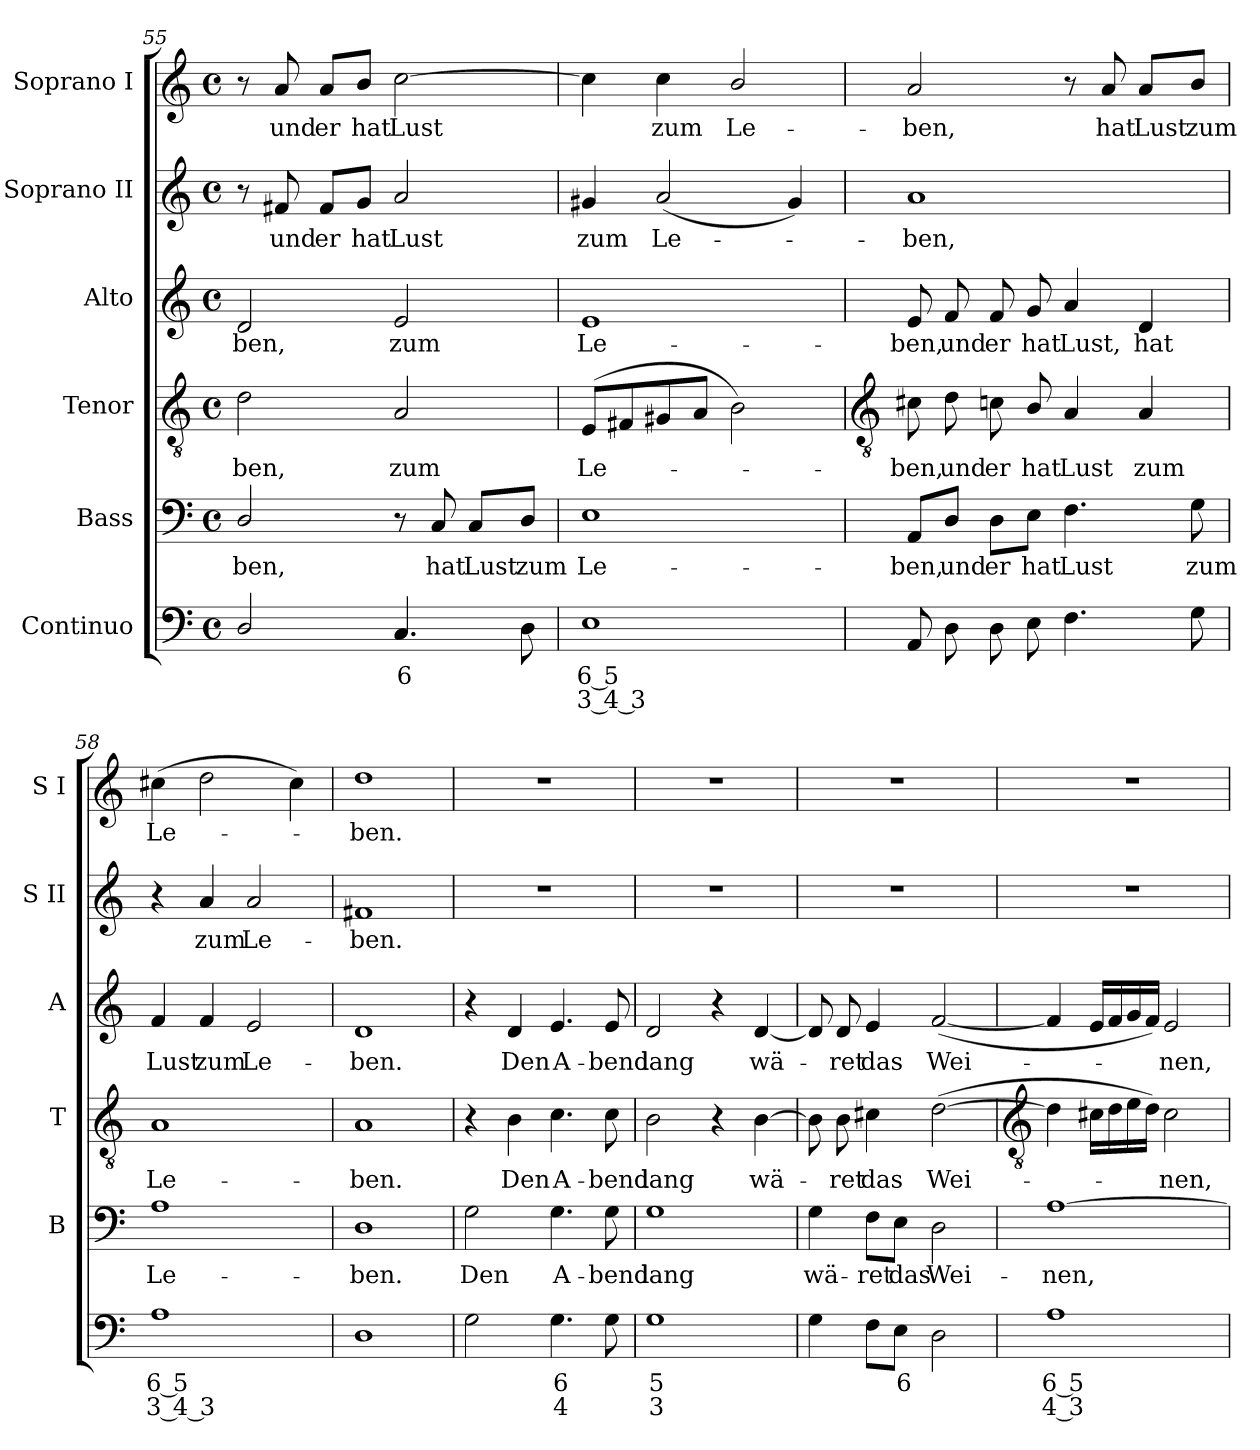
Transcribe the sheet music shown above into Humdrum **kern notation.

**kern	**text	**text	**kern	**text	**kern	**text	**kern	**text	**kern	**text	**kern	**text
*part6	*part6	*part6	*part5	*part5	*part4	*part4	*part3	*part3	*part2	*part2	*part1	*part1
*staff6	*staff6	*staff6	*staff5	*staff5	*staff4	*staff4	*staff3	*staff3	*staff2	*staff2	*staff1	*staff1
*I"Continuo	*	*	*I"Bass	*	*I"Tenor	*	*I"Alto	*	*I"Soprano II	*	*I"Soprano I	*
*	*	*	*I'B	*	*I'T	*	*I'A	*	*I'S II	*	*I'S I	*
*clefF4	*	*	*clefF4	*	*clefGv2	*	*clefG2	*	*clefG2	*	*clefG2	*
*k[]	*	*	*k[]	*	*k[]	*	*k[]	*	*k[]	*	*k[]	*
*C:	*	*	*C:	*	*C:	*	*C:	*	*C:	*	*C:	*
*M4/4	*	*	*M4/4	*	*M4/4	*	*M4/4	*	*M4/4	*	*M4/4	*
*met(c)	*	*	*met(c)	*	*met(c)	*	*met(c)	*	*met(c)	*	*met(c)	*
=55	=55	=55	=55	=55	=55	=55	=55	=55	=55	=55	=55	=55
!	!	!	!	!LO:LY:b	!	!LO:LY:b	!	!LO:LY:b	!	!	!	!
2D/	.	.	2D/	-ben,	2d	ben,	2d	-ben,	8r	.	8r	.
!	!	!	!	!	!	!	!	!	!	!LO:LY:b	!	!LO:LY:b
.	.	.	.	.	.	.	.	.	8f#X	und	8a	und
!	!	!	!	!	!	!	!	!	!	!LO:LY:b	!	!LO:LY:b
.	.	.	.	.	.	.	.	.	8f#/L	er	8a/L	er
!	!	!	!	!	!	!	!	!	!	!LO:LY:b	!	!LO:LY:b
.	.	.	.	.	.	.	.	.	8g/J	hat	8b/J	hat
!	!LO:LY:b	!	!	!	!	!LO:LY:b	!	!LO:LY:b	!	!LO:LY:b	!	!LO:LY:b
4.C	6	.	8r	.	2A	zum	2e	zum	2a	Lust	[2cc	Lust
!	!	!	!	!LO:LY:b	!	!	!	!	!	!	!	!
.	.	.	8C	hat	.	.	.	.	.	.	.	.
!	!	!	!	!LO:LY:b	!	!	!	!	!	!	!	!
.	.	.	8C/L	Lust	.	.	.	.	.	.	.	.
!	!	!	!	!LO:LY:b	!	!	!	!	!	!	!	!
8D	.	.	8D/J	zum	.	.	.	.	.	.	.	.
=56	=56	=56	=56	=56	=56	=56	=56	=56	=56	=56	=56	=56
!	!LO:LY:b	!LO:LY:b	!	!LO:LY:b	!	!LO:LY:b	!	!LO:LY:b	!	!LO:LY:b	!	!
1E	6 5	3 4 3	1E	Le-	(<8EL	Le-	1e	Le-	4g#X	zum	4cc]	.
.	.	.	.	.	8F#X	.	.	.	.	.	.	.
!	!	!	!	!	!	!	!	!	!	!LO:LY:b	!	!LO:LY:b
.	.	.	.	.	8G#X	.	.	.	(<2a	Le-	4cc	zum
.	.	.	.	.	8AJ	.	.	.	.	.	.	.
!	!	!	!	!	!	!	!	!	!	!	!	!LO:LY:b
.	.	.	.	.	2B)	.	.	.	.	.	2b/	Le-
.	.	.	.	.	.	.	.	.	4g#)	.	.	.
!!LO:LB:g=z
=57	=57	=57	=57	=57	=57	=57	=57	=57	=57	=57	=57	=57
*	*	*	*	*	*clefGv2	*	*	*	*	*	*	*
!	!	!	!	!LO:LY:b	!	!LO:LY:b	!	!LO:LY:b	!	!LO:LY:b	!	!LO:LY:b
8AA	.	.	8AA/L	-ben,	8c#X	ben,	8e	-ben,	1a	ben,	2a	-ben,
!	!	!	!	!LO:LY:b	!	!LO:LY:b	!	!LO:LY:b	!	!	!	!
8D	.	.	8D/J	und	8d	und	8f	und	.	.	.	.
!	!	!	!	!LO:LY:b	!	!LO:LY:b	!	!LO:LY:b	!	!	!	!
8D	.	.	8D\L	er	8cn	er	8f	er	.	.	.	.
!	!	!	!	!LO:LY:b	!	!LO:LY:b	!	!LO:LY:b	!	!	!	!
8E	.	.	8E\J	hat	8B/	hat	8g	hat	.	.	.	.
!	!	!	!	!LO:LY:b	!	!LO:LY:b	!	!LO:LY:b	!	!	!	!
4.F	.	.	4.F	Lust	4A	Lust	4a	Lust,	.	.	8r	.
!	!	!	!	!	!	!	!	!	!	!	!	!LO:LY:b
.	.	.	.	.	.	.	.	.	.	.	8a	hat
!	!	!	!	!	!	!LO:LY:b	!	!LO:LY:b	!	!	!	!LO:LY:b
.	.	.	.	.	4A	zum	4d	hat	.	.	8a/L	Lust
!	!	!	!	!LO:LY:b	!	!	!	!	!	!	!	!LO:LY:b
8G	.	.	8G	zum	.	.	.	.	.	.	8b/J	zum
=58	=58	=58	=58	=58	=58	=58	=58	=58	=58	=58	=58	=58
!	!LO:LY:b	!LO:LY:b	!	!LO:LY:b	!	!LO:LY:b	!	!LO:LY:b	!	!	!	!LO:LY:b
1A	6 5	3 4 3	1A	Le-	1A	Le-	4f	Lust	4r	.	(>4cc#X	Le-
!	!	!	!	!	!	!	!	!LO:LY:b	!	!LO:LY:b	!	!
.	.	.	.	.	.	.	4f	zum	4a	zum	2dd	.
!	!	!	!	!	!	!	!	!LO:LY:b	!	!LO:LY:b	!	!
.	.	.	.	.	.	.	2e	Le-	2a	Le-	.	.
.	.	.	.	.	.	.	.	.	.	.	4cc#)	.
=59	=59	=59	=59	=59	=59	=59	=59	=59	=59	=59	=59	=59
!	!	!	!	!LO:LY:b	!	!LO:LY:b	!	!LO:LY:b	!	!LO:LY:b	!	!LO:LY:b
1D	.	.	1D	-ben.	1A	-ben.	1d	-ben.	1f#X	-ben.	1dd	ben.
=60	=60	=60	=60	=60	=60	=60	=60	=60	=60	=60	=60	=60
!	!	!	!	!LO:LY:b	!	!	!	!	!	!	!	!
2G	.	.	2G	Den	4r	.	4r	.	1r	.	1r	.
!	!	!	!	!	!	!LO:LY:b	!	!LO:LY:b	!	!	!	!
.	.	.	.	.	4B	Den	4d	Den	.	.	.	.
!	!LO:LY:b	!LO:LY:b	!	!LO:LY:b	!	!LO:LY:b	!	!LO:LY:b	!	!	!	!
4.G	6	4	4.G	A-	4.c	A-	4.e	A-	.	.	.	.
!	!	!	!	!LO:LY:b	!	!LO:LY:b	!	!LO:LY:b	!	!	!	!
8G	.	.	8G	-bend	8c	-bend	8e	-bend	.	.	.	.
=61	=61	=61	=61	=61	=61	=61	=61	=61	=61	=61	=61	=61
!	!LO:LY:b	!LO:LY:b	!	!LO:LY:b	!	!LO:LY:b	!	!LO:LY:b	!	!	!	!
1G	5	3	1G	lang	2B	lang	2d	lang	1r	.	1r	.
.	.	.	.	.	4r	.	4r	.	.	.	.	.
!	!	!	!	!	!	!LO:LY:b	!	!LO:LY:b	!	!	!	!
.	.	.	.	.	[4B	wä-	[4d	wä-	.	.	.	.
=62	=62	=62	=62	=62	=62	=62	=62	=62	=62	=62	=62	=62
!	!	!	!	!LO:LY:b	!	!	!	!	!	!	!	!
4G	.	.	4G	wä-	8B]	.	8d]	.	1r	.	1r	.
!	!	!	!	!	!	!LO:LY:b	!	!LO:LY:b	!	!	!	!
.	.	.	.	.	8B	ret	8d	ret	.	.	.	.
!	!	!	!	!LO:LY:b	!	!LO:LY:b	!	!LO:LY:b	!	!	!	!
8FL	.	.	8F\L	-ret	4c#X	das	4e	das	.	.	.	.
!	!LO:LY:b	!	!	!LO:LY:b	!	!	!	!	!	!	!	!
8EJ	6	.	8E\J	das	.	.	.	.	.	.	.	.
!	!	!	!	!LO:LY:b	!	!LO:LY:b	!	!LO:LY:b	!	!	!	!
2D	.	.	2D	Wei-	(>[2d	Wei-	(<[2f	Wei-	.	.	.	.
!!LO:LB:g=z
=63	=63	=63	=63	=63	=63	=63	=63	=63	=63	=63	=63	=63
*	*	*	*	*	*clefGv2	*	*	*	*	*	*	*
!	!LO:LY:b	!LO:LY:b	!	!LO:LY:b	!	!	!	!	!	!	!	!
1A	6 5	4 3	[1A	-nen,	4d]	.	4f]	.	1r	.	1r	.
.	.	.	.	.	16c#XLL	.	16eLL	.	.	.	.	.
.	.	.	.	.	16d	.	16f	.	.	.	.	.
.	.	.	.	.	16e	.	16g	.	.	.	.	.
.	.	.	.	.	16dJJ)	.	16fJJ)	.	.	.	.	.
!	!	!	!	!	!	!LO:LY:b	!	!LO:LY:b	!	!	!	!
.	.	.	.	.	2c#	nen,	2e	nen,	.	.	.	.
=	=	=	=	=	=	=	=	=	=	=	=	=
*-	*-	*-	*-	*-	*-	*-	*-	*-	*-	*-	*-	*-
